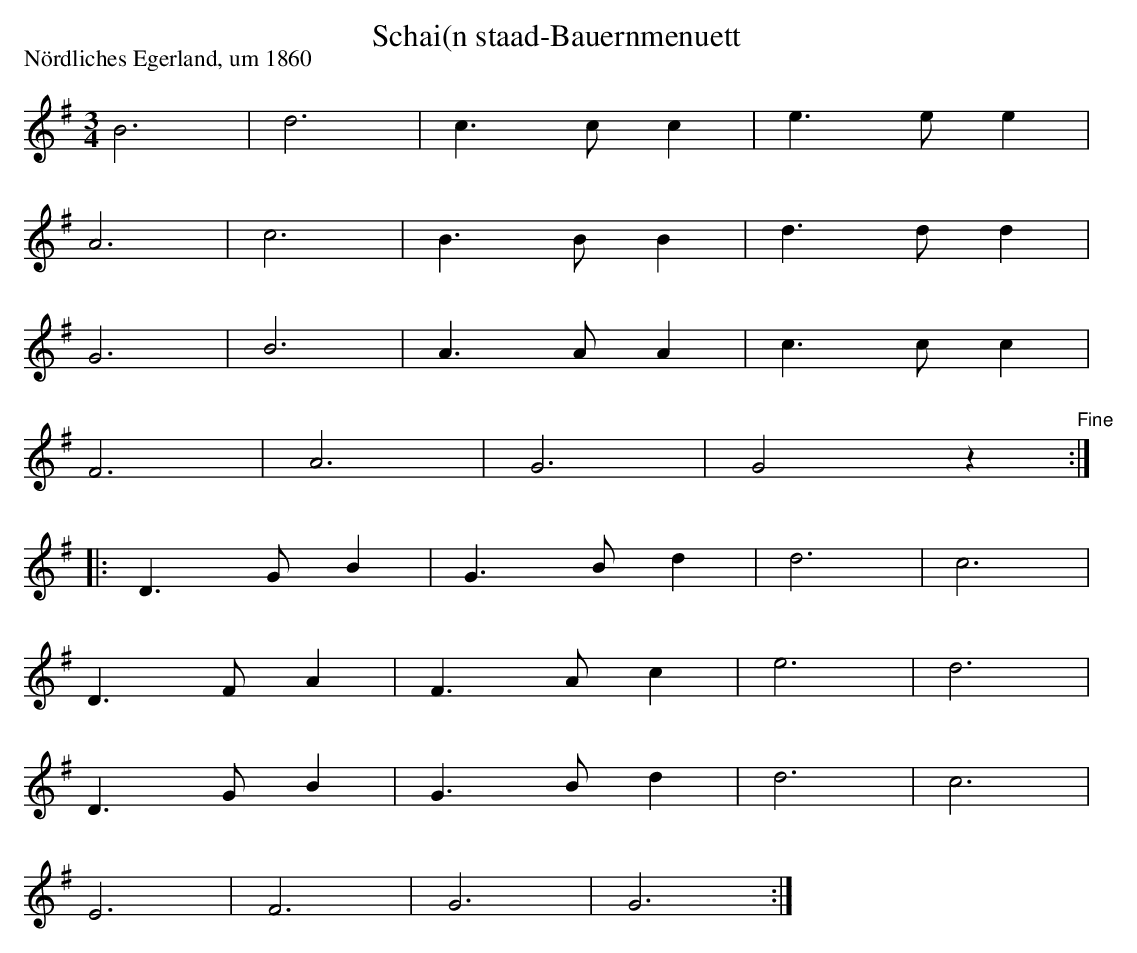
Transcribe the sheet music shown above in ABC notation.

X:1
T:Schai(n staad-Bauernmenuett
P:Nördliches Egerland, um 1860
M:3/4
L:1/4
K:G
B3|d3|c>cc|e>ee|
A3|c3|B>BB|d>dd|
G3|B3|A>AA|c>cc|
F3|A3|G3|G2z"Fine":|
|:D>GB|G>Bd|d3|c3|
D>FA|F>Ac|e3|d3|
D>GB|G>Bd|d3|c3|
E3|F3|G3|G3:|
